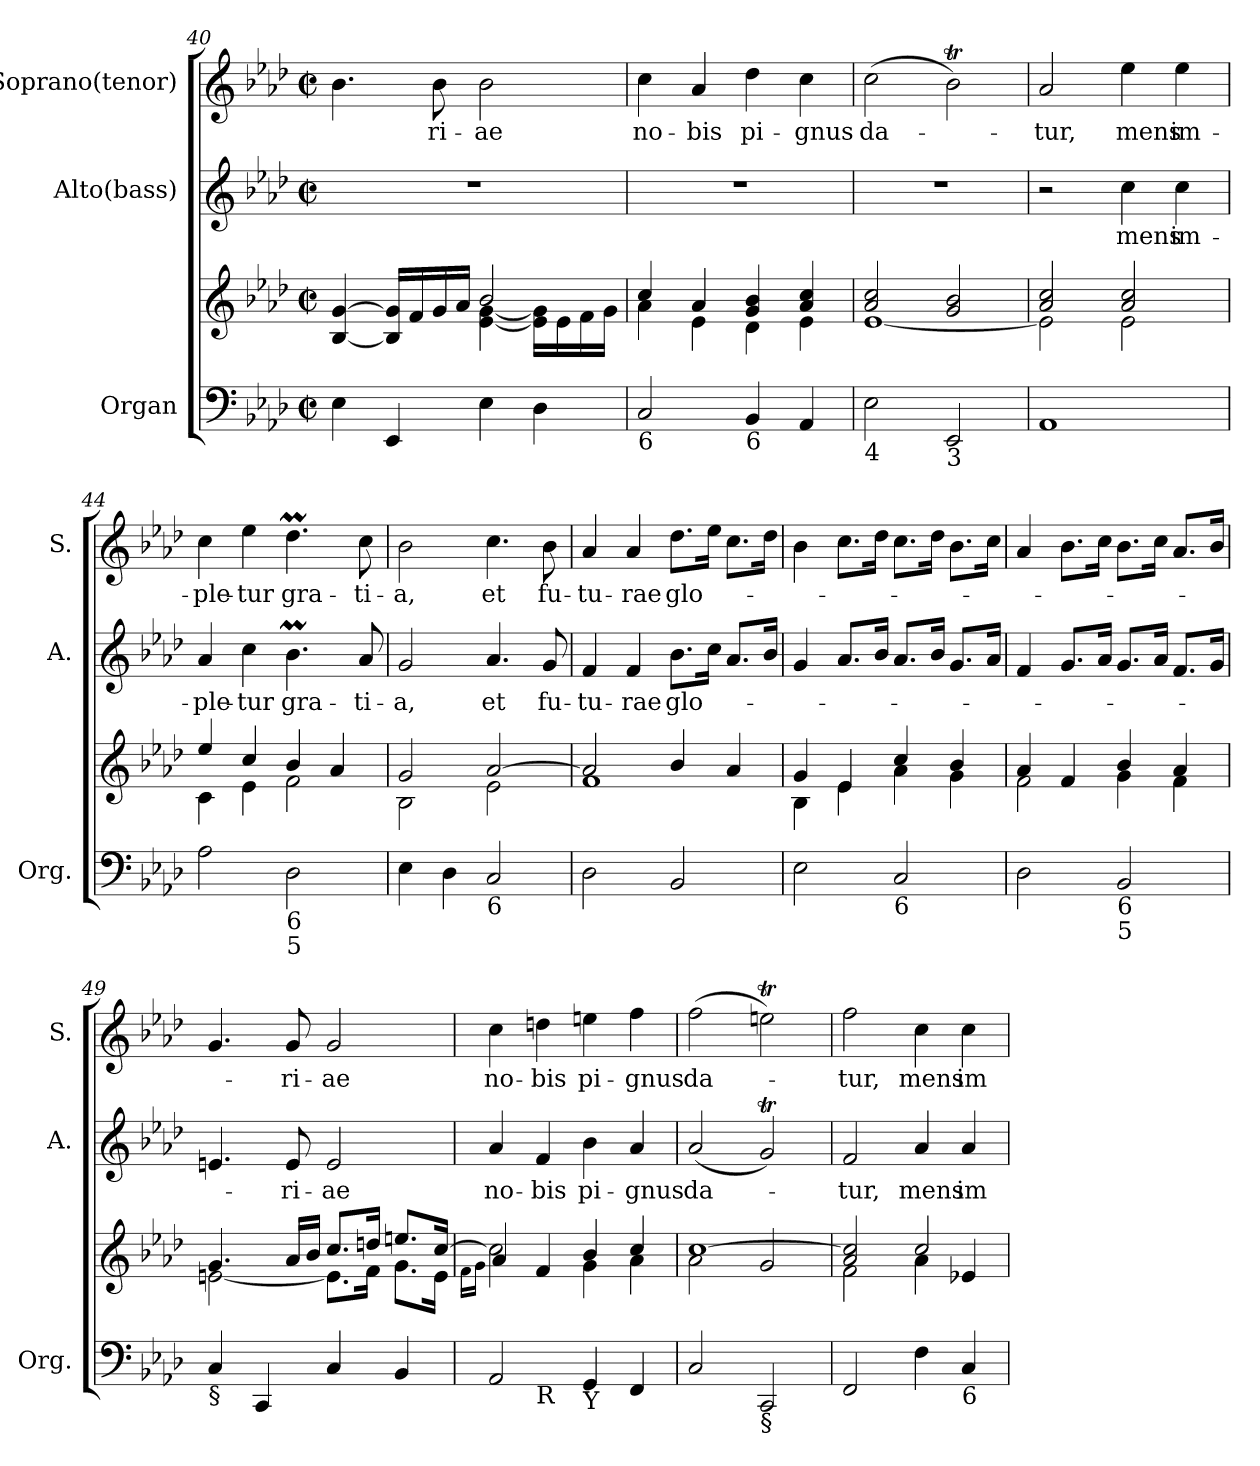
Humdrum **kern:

**kern	**kern	**kern	**text	**kern	**text
*part3	*part3	*part2	*part2	*part1	*part1
*staff4	*staff3	*staff2	*staff2	*staff1	*staff1
*I"Organ	*	*I"Alto(bass)	*	*I"Soprano(tenor)	*
*I'Org.	*	*I'A.	*	*I'S.	*
*clefF4	*clefG2	*clefG2	*	*clefG2	*
*k[b-e-a-d-]	*k[b-e-a-d-]	*k[b-e-a-d-]	*	*k[b-e-a-d-]	*
*A-:	*A-:	*A-:	*	*A-:	*
*M2/2	*M2/2	*M2/2	*	*M2/2	*
*met(c|)	*met(c|)	*met(c|)	*	*met(c|)	*
=40	=40	=40	=40	=40	=40
*	*^	*	*	*	*
4E-\	[<4B-/ [>4g/	2ryy	1r	.	4.b-\	.
4EE-/	16B-/] 16g/]LL	.	.	.	.	.
.	16f/	.	.	.	.	.
!	!	!	!	!	!	!LO:LY:b
.	16g/	.	.	.	8b-\	-ri-
.	16a-/JJ	.	.	.	.	.
!	!	!	!	!	!	!LO:LY:b
4E-\	2b-/	[<4e-\ [<4g\	.	.	2b-\	-ae
4D-\	.	16e-\] 16g\]LL	.	.	.	.
.	.	16e-\	.	.	.	.
.	.	16f\	.	.	.	.
.	.	16g\JJ	.	.	.	.
!!LO:LB:g=z
=41	=41	=41	=41	=41	=41	=41
!LO:TX:b:t=6	!	!	!	!	!	!
!	!	!	!	!	!	!LO:LY:b
2C/	4cc/	4a-\	1r	.	4cc\	no-
!	!	!	!	!	!	!LO:LY:b
.	4a-/	4e-\	.	.	4a-/	-bis
!LO:TX:b:t=6	!	!	!	!	!	!
!	!	!	!	!	!	!LO:LY:b
4BB-/	4g/ 4b-/	4d-\	.	.	4dd-\	pi-
!	!	!	!	!	!	!LO:LY:b
4AA-/	4a-/ 4cc/	4e-\	.	.	4cc\	-gnus
=42	=42	=42	=42	=42	=42	=42
!LO:TX:b:t=4	!	!	!	!	!	!
!	!	!	!	!	!	!LO:LY:b
2E-\	2a-/ 2cc/	[<1e-	1r	.	(>2cc\	da-
!LO:TX:b:t=3	!	!	!	!	!	!
2EE-/	2g/ 2b-/	.	.	.	2b-T\)	.
=43	=43	=43	=43	=43	=43	=43
!	!	!	!	!	!	!LO:LY:b
1AA-	2a-/ 2cc/	2e-\]	2r	.	2a-/	-tur,
!	!	!	!	!LO:LY:b	!	!LO:LY:b
.	2a-/ 2cc/	2e-\	4cc\	mens	4ee-\	mens
!	!	!	!	!LO:LY:b	!	!LO:LY:b
.	.	.	4cc\	im-	4ee-\	im-
=44	=44	=44	=44	=44	=44	=44
!	!	!	!	!LO:LY:b	!	!LO:LY:b
2A-\	4ee-/	4c\	4a-/	-ple-	4cc\	-ple-
!	!	!	!	!LO:LY:b	!	!LO:LY:b
.	4cc/	4e-\	4cc\	-tur	4ee-\	-tur
!LO:TX:b:t=6	!	!	!	!	!	!
!LO:TX:b:t=5	!	!	!	!	!	!
!	!	!	!	!LO:LY:b	!	!LO:LY:b
2D-\	4b-/	2f\	4.b-M\	gra-	4.dd-M\	gra-
.	4a-/	.	.	.	.	.
!	!	!	!	!LO:LY:b	!	!LO:LY:b
.	.	.	8a-/	-ti-	8cc\	-ti-
=45	=45	=45	=45	=45	=45	=45
!	!	!	!	!LO:LY:b	!	!LO:LY:b
4E-\	2g/	2B-\	2g/	-a,	2b-\	-a,
4D-\	.	.	.	.	.	.
!LO:TX:b:t=6	!	!	!	!	!	!
!	!	!	!	!LO:LY:b	!	!LO:LY:b
2C/	[>2a-/	2e-\	4.a-/	et	4.cc\	et
!	!	!	!	!LO:LY:b	!	!LO:LY:b
.	.	.	8g/	fu-	8b-\	fu-
=46	=46	=46	=46	=46	=46	=46
!	!	!	!	!LO:LY:b	!	!LO:LY:b
2D-\	2a-/]	1f	4f/	-tu-	4a-/	-tu-
!	!	!	!	!LO:LY:b	!	!LO:LY:b
.	.	.	4f/	-rae	4a-/	-rae
!	!	!	!	!LO:LY:b	!	!LO:LY:b
2BB-/	4b-/	.	8.b-\L	glo-	8.dd-\L	glo-
.	.	.	16cc\Jk	.	16ee-\Jk	.
.	4a-/	.	8.a-/L	.	8.cc\L	.
.	.	.	16b-/Jk	.	16dd-\Jk	.
!!LO:LB:g=z
=47	=47	=47	=47	=47	=47	=47
2E-\	4g/	4B-\	4g/	.	4b-\	.
.	4e-/	4e-\	8.a-/L	.	8.cc\L	.
.	.	.	16b-/Jk	.	16dd-\Jk	.
!LO:TX:b:t=6	!	!	!	!	!	!
2C/	4cc/	4a-\	8.a-/L	.	8.cc\L	.
.	.	.	16b-/Jk	.	16dd-\Jk	.
.	4b-/	4g\	8.g/L	.	8.b-\L	.
.	.	.	16a-/Jk	.	16cc\Jk	.
=48	=48	=48	=48	=48	=48	=48
2D-\	4a-/	2f\	4f/	.	4a-/	.
.	4f/	.	8.g/L	.	8.b-\L	.
.	.	.	16a-/Jk	.	16cc\Jk	.
!LO:TX:b:t=6	!	!	!	!	!	!
!LO:TX:b:t=5	!	!	!	!	!	!
2BB-/	4b-/	4g\	8.g/L	.	8.b-\L	.
.	.	.	16a-/Jk	.	16cc\Jk	.
.	4a-/	4f\	8.f/L	.	8.a-/L	.
.	.	.	16g/Jk	.	16b-/Jk	.
=49	=49	=49	=49	=49	=49	=49
!LO:TX:b:t=§	!	!	!	!	!	!
4C/	4.g/	[<2en\	4.en/	.	4.g/	.
4CC/	.	.	.	.	.	.
!	!	!	!	!LO:LY:b	!	!LO:LY:b
.	16a-/LL	.	8e/	-ri-	8g/	-ri-
.	16b-/JJ	.	.	.	.	.
!	!	!	!	!LO:LY:b	!	!LO:LY:b
4C/	8.cc/L	8.e\L]	2e/	-ae	2g/	-ae
.	16ddn/Jk	16f\Jk	.	.	.	.
4BB-/	8.een/L	8.g\L	.	.	.	.
.	[>16cc/Jk	16e\Jk	.	.	.	.
=50	=50	=50	=50	=50	=50	=50
.	.	16qf\LL	.	.	.	.
.	.	16qg\JJ	.	.	.	.
!LO:TX:b:t=6	!	!	!	!	!	!
!	!	!	!	!LO:LY:b	!	!LO:LY:b
*^	*	*	*	*	*	*
2AA-/	4ryy	2cc\]	4a-/	4a-/	no-	4cc\	no-
!	!LO:TX:b:t=R	!	!	!	!	!	!
!	!	!	!	!	!LO:LY:b	!	!LO:LY:b
.	2.ryy	.	4f/	4f/	-bis	4ddn\	-bis
!LO:TX:b:t=Y	!	!	!	!	!	!	!
!	!	!	!	!	!LO:LY:b	!	!LO:LY:b
4GG/	.	4b-/	4g\	4b-\	pi-	4een\	pi-
!	!	!	!	!	!LO:LY:b	!	!LO:LY:b
4FF/	.	4cc/	4a-\	4a-/	-gnus	4ff\	-gnus
=51	=51	=51	=51	=51	=51	=51	=51
!LO:TX:b:t=6	!	!	!	!	!	!	!
!LO:TX:b:t=4	!	!	!	!	!	!	!
!	!	!	!	!	!LO:LY:b	!	!LO:LY:b
*v	*v	*	*	*	*	*	*
2C/	[>1cc	2a-\	(<2a-/	da-	(>2ff\	da-
!LO:TX:b:t=§	!	!	!	!	!	!
2CC/	.	2g/	2gt/)	.	2eent\)	.
=52	=52	=52	=52	=52	=52	=52
!	!	!	!	!LO:LY:b	!	!LO:LY:b
2FF/	2a-/ 2cc/]	2f\	2f/	-tur,	2ff\	-tur,
!	!	!	!	!LO:LY:b	!	!LO:LY:b
4F\	2cc/	4a-\	4a-/	mens	4cc\	mens
!LO:TX:b:t=6	!	!	!	!	!	!
!	!	!	!	!LO:LY:b	!	!LO:LY:b
4C/	.	4e-X/	4a-/	im-	4cc\	im-
*	*v	*v	*	*	*	*
=	=	=	=	=	=
*-	*-	*-	*-	*-	*-
